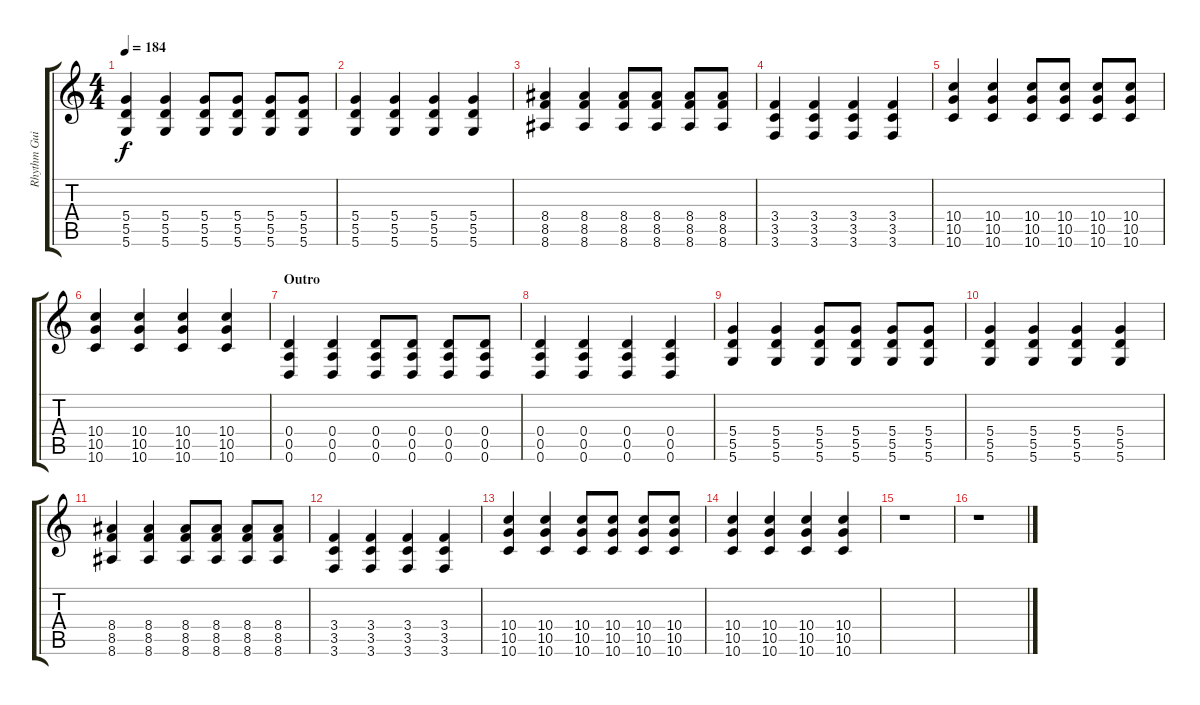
\track ("Rhythm Guitar" "Rhythm Gui") {instrument distortionguitar}
\staff {score tabs}
\tuning (E4 B3 G3 D3 A2 D2) {hide}
\ts (4 4)
\tempo 184
\clef g2
\ks c
(5.4 5.5 5.6).4{dy f} (5.4 5.5 5.6).4 (5.4 5.5 5.6).8 (5.4 5.5 5.6).8 (5.4 5.5 5.6).8 (5.4 5.5 5.6).8 |
(5.4 5.5 5.6).4 (5.4 5.5 5.6).4 (5.4 5.5 5.6).4 (5.4 5.5 5.6).4 |
(8.4 8.5 8.6).4 (8.4 8.5 8.6).4 (8.4 8.5 8.6).8 (8.4 8.5 8.6).8 (8.4 8.5 8.6).8 (8.4 8.5 8.6).8 |
(3.4 3.5 3.6).4 (3.4 3.5 3.6).4 (3.4 3.5 3.6).4 (3.4 3.5 3.6).4 |
(10.4 10.5 10.6).4 (10.4 10.5 10.6).4 (10.4 10.5 10.6).8 (10.4 10.5 10.6).8 (10.4 10.5 10.6).8 (10.4 10.5 10.6).8 |
(10.4 10.5 10.6).4 (10.4 10.5 10.6).4 (10.4 10.5 10.6).4 (10.4 10.5 10.6).4 |
\section ("" "Outro")
(0.4 0.5 0.6).4 (0.4 0.5 0.6).4 (0.4 0.5 0.6).8 (0.4 0.5 0.6).8 (0.4 0.5 0.6).8 (0.4 0.5 0.6).8 |
(0.4 0.5 0.6).4 (0.4 0.5 0.6).4 (0.4 0.5 0.6).4 (0.4 0.5 0.6).4 |
(5.4 5.5 5.6).4 (5.4 5.5 5.6).4 (5.4 5.5 5.6).8 (5.4 5.5 5.6).8 (5.4 5.5 5.6).8 (5.4 5.5 5.6).8 |
(5.4 5.5 5.6).4 (5.4 5.5 5.6).4 (5.4 5.5 5.6).4 (5.4 5.5 5.6).4 |
(8.4 8.5 8.6).4 (8.4 8.5 8.6).4 (8.4 8.5 8.6).8 (8.4 8.5 8.6).8 (8.4 8.5 8.6).8 (8.4 8.5 8.6).8 |
(3.4 3.5 3.6).4 (3.4 3.5 3.6).4 (3.4 3.5 3.6).4 (3.4 3.5 3.6).4 |
(10.4 10.5 10.6).4 (10.4 10.5 10.6).4 (10.4 10.5 10.6).8 (10.4 10.5 10.6).8 (10.4 10.5 10.6).8 (10.4 10.5 10.6).8 |
(10.4 10.5 10.6).4 (10.4 10.5 10.6).4 (10.4 10.5 10.6).4 (10.4 10.5 10.6).4 |
r.1 |
r.1
